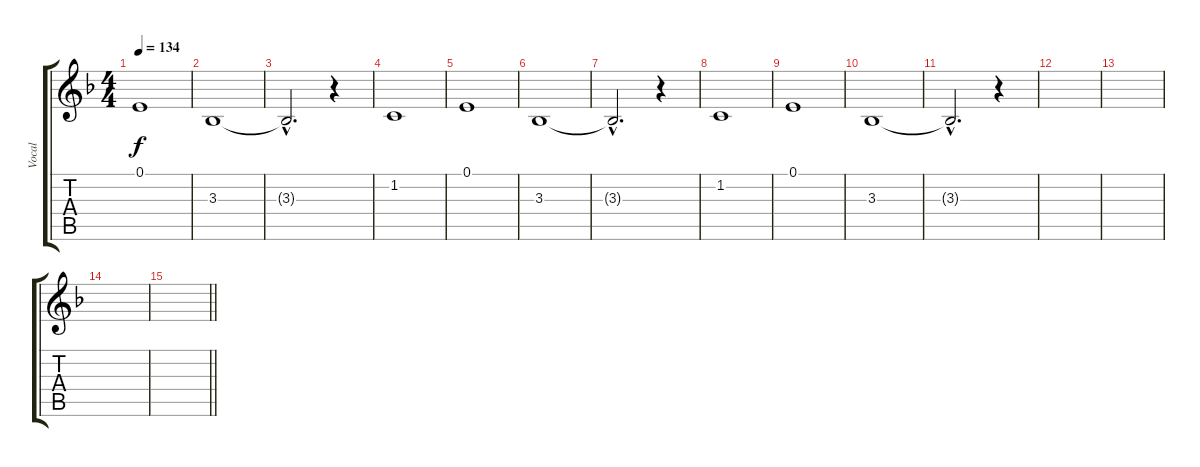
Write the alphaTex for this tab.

\track ("Vocal" "Vocal") {instrument stringensemble1}
\staff {score tabs}
\tuning (E4 B3 G3 D3 A2 C2) {hide}
\ts (4 4)
\tempo 134
\clef g2
\ks dminor
0.1.1{dy f} |
3.3.1 |
3.3{hac t}.2{d} r.4 |
1.2.1 |
0.1.1 |
3.3.1 |
3.3{hac t}.2{d} r.4 |
1.2.1 |
0.1.1 |
3.3.1 |
3.3{hac t}.2{d} r.4 |
|
|
|
\barLineRight lightlight
